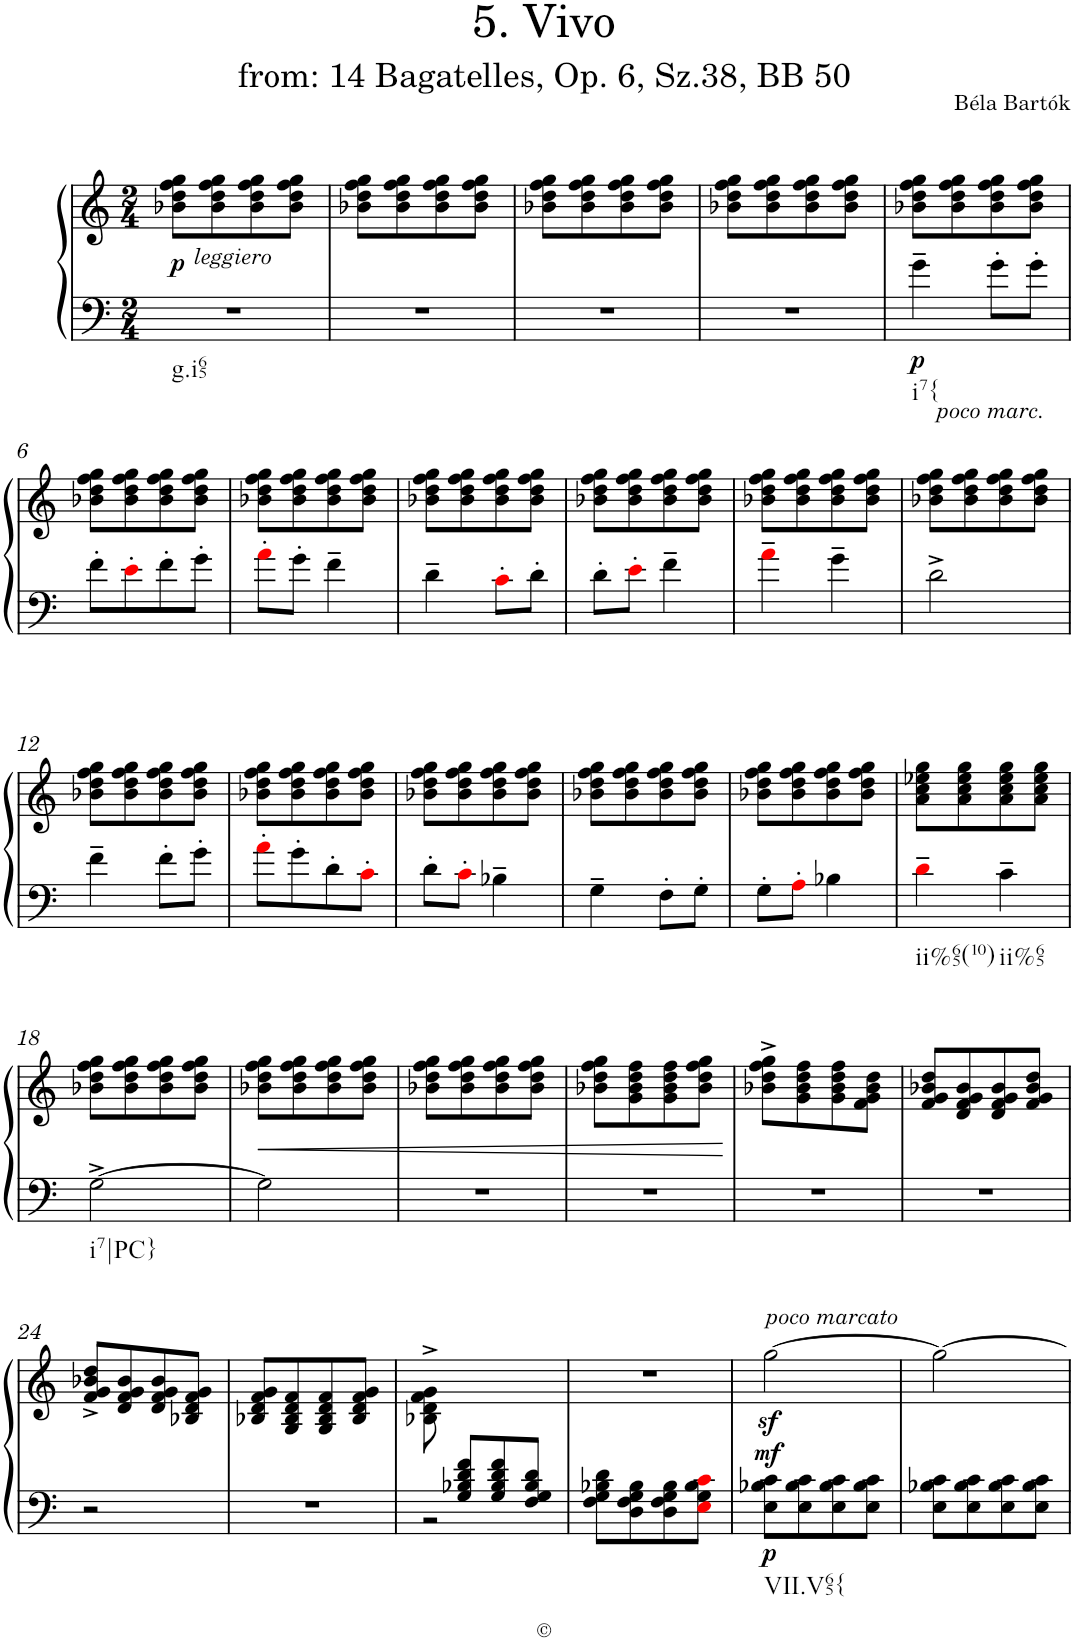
**kern	**kern	**dynam
*part1	*part1	*part1
*staff2	*staff1	*staff1/2
*I"Piano	*	*
*I'Pno.	*	*
*clefF4	*clefG2	*
*k[]	*k[]	*
*M2/4	*M2/4	*
=1	=1	=1
!	!LO:TX:b:i:t=leggiero	!
!LO:TX:b:t=g.i65	!	!
!	!	!LO:DY:b
2r	8b-X\ 8dd\ 8ff\ 8gg\L	p
.	8b-\ 8dd\ 8ff\ 8gg\	.
.	8b-\ 8dd\ 8ff\ 8gg\	.
.	8b-\ 8dd\ 8ff\ 8gg\J	.
=2	=2	=2
2r	8b-X\ 8dd\ 8ff\ 8gg\L	.
.	8b-\ 8dd\ 8ff\ 8gg\	.
.	8b-\ 8dd\ 8ff\ 8gg\	.
.	8b-\ 8dd\ 8ff\ 8gg\J	.
=3	=3	=3
2r	8b-X\ 8dd\ 8ff\ 8gg\L	.
.	8b-\ 8dd\ 8ff\ 8gg\	.
.	8b-\ 8dd\ 8ff\ 8gg\	.
.	8b-\ 8dd\ 8ff\ 8gg\J	.
=4	=4	=4
2r	8b-X\ 8dd\ 8ff\ 8gg\L	.
.	8b-\ 8dd\ 8ff\ 8gg\	.
.	8b-\ 8dd\ 8ff\ 8gg\	.
.	8b-\ 8dd\ 8ff\ 8gg\J	.
=5	=5	=5
!LO:TX:b:i:t=poco marc.	!	!
!LO:TX:b:t=i7{	!	!
!	!	!LO:DY:b=2
4g~\	8b-X\ 8dd\ 8ff\ 8gg\L	p
.	8b-\ 8dd\ 8ff\ 8gg\	.
8g'\L	8b-\ 8dd\ 8ff\ 8gg\	.
8g'\J	8b-\ 8dd\ 8ff\ 8gg\J	.
!!LO:LB:g=z
=6	=6	=6
8f'\L	8b-X\ 8dd\ 8ff\ 8gg\L	.
8e'i\	8b-\ 8dd\ 8ff\ 8gg\	.
8f'\	8b-\ 8dd\ 8ff\ 8gg\	.
8g'\J	8b-\ 8dd\ 8ff\ 8gg\J	.
=7	=7	=7
8a'i\L	8b-X\ 8dd\ 8ff\ 8gg\L	.
8g'\J	8b-\ 8dd\ 8ff\ 8gg\	.
4f~\	8b-\ 8dd\ 8ff\ 8gg\	.
.	8b-\ 8dd\ 8ff\ 8gg\J	.
=8	=8	=8
4d~\	8b-X\ 8dd\ 8ff\ 8gg\L	.
.	8b-\ 8dd\ 8ff\ 8gg\	.
8c'i\L	8b-\ 8dd\ 8ff\ 8gg\	.
8d'\J	8b-\ 8dd\ 8ff\ 8gg\J	.
=9	=9	=9
8d'\L	8b-X\ 8dd\ 8ff\ 8gg\L	.
8e'i\J	8b-\ 8dd\ 8ff\ 8gg\	.
4f~\	8b-\ 8dd\ 8ff\ 8gg\	.
.	8b-\ 8dd\ 8ff\ 8gg\J	.
=10	=10	=10
4a~i\	8b-X\ 8dd\ 8ff\ 8gg\L	.
.	8b-\ 8dd\ 8ff\ 8gg\	.
4g~\	8b-\ 8dd\ 8ff\ 8gg\	.
.	8b-\ 8dd\ 8ff\ 8gg\J	.
=11	=11	=11
2d^\	8b-X\ 8dd\ 8ff\ 8gg\L	.
.	8b-\ 8dd\ 8ff\ 8gg\	.
.	8b-\ 8dd\ 8ff\ 8gg\	.
.	8b-\ 8dd\ 8ff\ 8gg\J	.
!!LO:LB:g=z
=12	=12	=12
4f~\	8b-X\ 8dd\ 8ff\ 8gg\L	.
.	8b-\ 8dd\ 8ff\ 8gg\	.
8f'\L	8b-\ 8dd\ 8ff\ 8gg\	.
8g'\J	8b-\ 8dd\ 8ff\ 8gg\J	.
=13	=13	=13
8a'i\L	8b-X\ 8dd\ 8ff\ 8gg\L	.
8g'\	8b-\ 8dd\ 8ff\ 8gg\	.
8d'\	8b-\ 8dd\ 8ff\ 8gg\	.
8c'i\J	8b-\ 8dd\ 8ff\ 8gg\J	.
=14	=14	=14
8d'\L	8b-X\ 8dd\ 8ff\ 8gg\L	.
8c'i\J	8b-\ 8dd\ 8ff\ 8gg\	.
4B-X~\	8b-\ 8dd\ 8ff\ 8gg\	.
.	8b-\ 8dd\ 8ff\ 8gg\J	.
=15	=15	=15
4G~\	8b-X\ 8dd\ 8ff\ 8gg\L	.
.	8b-\ 8dd\ 8ff\ 8gg\	.
8F'\L	8b-\ 8dd\ 8ff\ 8gg\	.
8G'\J	8b-\ 8dd\ 8ff\ 8gg\J	.
=16	=16	=16
8G'\L	8b-X\ 8dd\ 8ff\ 8gg\L	.
8A'i\J	8b-\ 8dd\ 8ff\ 8gg\	.
4B-X\	8b-\ 8dd\ 8ff\ 8gg\	.
.	8b-\ 8dd\ 8ff\ 8gg\J	.
=17	=17	=17
!LO:TX:b:t=ii%65(10)	!	!
4d~i\	8a\ 8cc\ 8ee-X\ 8gg\L	.
.	8a\ 8cc\ 8ee-\ 8gg\	.
!LO:TX:b:t=ii%65	!	!
4c~\	8a\ 8cc\ 8ee-\ 8gg\	.
.	8a\ 8cc\ 8ee-\ 8gg\J	.
!!LO:LB:g=z
=18	=18	=18
!LO:TX:b:t=i7|PC}	!	!
[2G^\	8b-X\ 8dd\ 8ff\ 8gg\L	.
.	8b-\ 8dd\ 8ff\ 8gg\	.
.	8b-\ 8dd\ 8ff\ 8gg\	.
.	8b-\ 8dd\ 8ff\ 8gg\J	.
=19	=19	=19
!	!	!LO:HP:b
2G\]	8b-X\ 8dd\ 8ff\ 8gg\L	<
.	8b-\ 8dd\ 8ff\ 8gg\	.
.	8b-\ 8dd\ 8ff\ 8gg\	.
.	8b-\ 8dd\ 8ff\ 8gg\J	.
=20	=20	=20
2r	8b-X\ 8dd\ 8ff\ 8gg\L	.
.	8b-\ 8dd\ 8ff\ 8gg\	.
.	8b-\ 8dd\ 8ff\ 8gg\	.
.	8b-\ 8dd\ 8ff\ 8gg\J	.
=21	=21	=21
2r	8b-X\ 8dd\ 8ff\ 8gg\L	.
.	8g\ 8b-\ 8dd\ 8ff\	.
.	8g\ 8b-\ 8dd\ 8ff\	.
.	8b-\ 8dd\ 8ff\ 8gg\J	.
.	.	[
=22	=22	=22
2r	8b-X\^ 8dd\^ 8ff\^ 8gg\^L	.
.	8g\ 8b-\ 8dd\ 8ff\	.
.	8g\ 8b-\ 8dd\ 8ff\	.
.	8f\ 8g\ 8b-\ 8dd\J	.
=23	=23	=23
2r	8f/ 8g/ 8b-X/ 8dd/L	.
.	8d/ 8f/ 8g/ 8b-/	.
.	8d/ 8f/ 8g/ 8b-/	.
.	8f/ 8g/ 8b-/ 8dd/J	.
!!LO:LB:g=z
=24	=24	=24
2r	8f/^ 8g/^ 8b-X/^ 8dd/^L	.
.	8d/ 8f/ 8g/ 8b-/	.
.	8d/ 8f/ 8g/ 8b-/	.
.	8B-X/ 8d/ 8f/ 8g/J	.
=25	=25	=25
2r	8B-X/ 8d/ 8f/ 8g/L	.
.	8G/ 8B-/ 8d/ 8f/	.
.	8G/ 8B-/ 8d/ 8f/	.
.	8B-/ 8d/ 8f/ 8g/J	.
=26	=26	=26
*^	*	*
8ryy	2r	8B-X\^ 8d\^ 8f\^ 8g\^	.
8G/ 8B-X/ 8d/ 8f/L	.	4.ryy	.
8G/ 8B-/ 8d/ 8f/	.	.	.
8F/ 8G/ 8B-/ 8d/J	.	.	.
*v	*v	*	*
=27	=27	=27
8F\ 8G\ 8B-X\ 8d\L	2r	.
8D\ 8F\ 8G\ 8B-\	.	.
8D\ 8F\ 8G\ 8B-\	.	.
8Ei\ 8G\ 8B-\ 8ci\J	.	.
=28	=28	=28
!	!LO:TX:a:i:t=poco marcato	!
!LO:TX:b:t=VII.V65{	!	!
!	!	!LO:DY:a=2
!	!	!LO:DY:n=1:b=2
8E\ 8B-X\ 8c\L	[2ggz<\	mf p
8E\ 8B-\ 8c\	.	.
8E\ 8B-\ 8c\	.	.
8E\ 8B-\ 8c\J	.	.
=29	=29	=29
8E\ 8B-X\ 8c\L	2gg\_	.
8E\ 8B-\ 8c\	.	.
8E\ 8B-\ 8c\	.	.
8E\ 8B-\ 8c\J	.	.
=	=	=
*-	*-	*-
